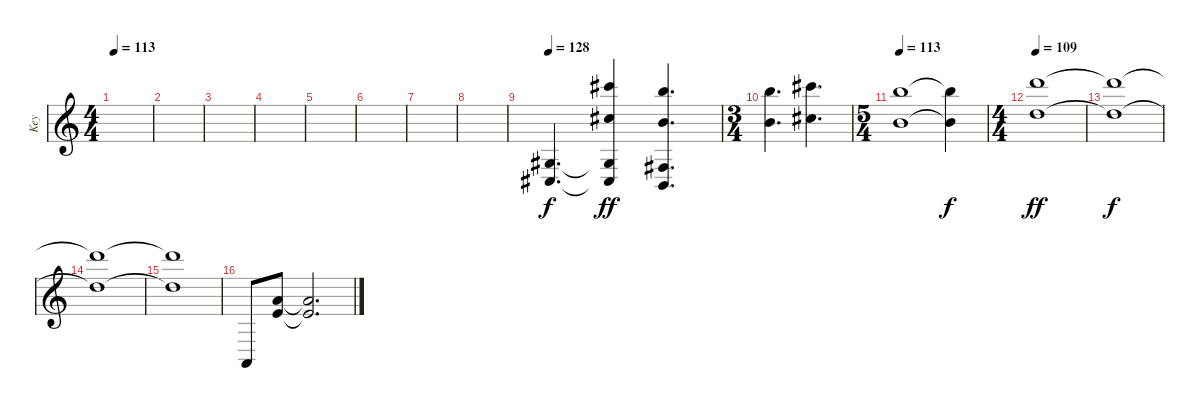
\track ("Key" "Key") {instrument synthstrings1}
\staff {score}
\tuning (E4 B3 G3 D3 A2 E2) {hide}
\ts (4 4)
\tempo 113
\clef g2
\ks c
|
|
|
|
|
|
|
|
\tempo 128
(6.4 4.5).4{d} (21.1 14.2 6.4{t} 4.5{t}).4{dy ff} (19.1 12.2 4.4 2.5).4{d} |
\ts (3 4)
(19.1 12.2).4{d} (21.1 14.2).4{d} |
\ts (5 4)
\tempo 113
(19.1 12.2).1 (19.1{t} 12.2{t}).4{dy f} |
\ts (4 4)
\tempo 109
(22.1 15.2).1{dy ff} |
(22.1{t} 15.2{t}).1{dy f volume 7} |
(22.1{t} 15.2{t}).1{volume 4} |
(22.1{t} 15.2{t}).1{volume 1} |
0.5.8{volume 10} (5.1 5.2).8 (5.1{t} 5.2{t}).2{d}
